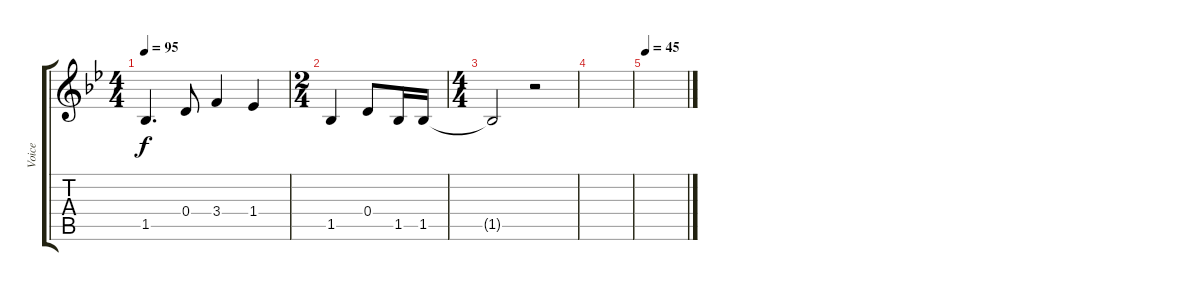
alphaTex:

\track ("Voice" "Voice") {instrument electricbasspick}
\staff {score tabs}
\tuning (E4 B3 G3 D3 A2 E2) {hide}
\ts (4 4)
\tempo 95
\clef g2
\ks bb
1.5{t}.4{d dy f} 0.4.8 3.4.4 1.4.4 |
\ts (2 4)
1.5.4 0.4.8 1.5.16 1.5.16 |
\ts (4 4)
1.5{t}.2 r.2 |
|
\tempo 45
